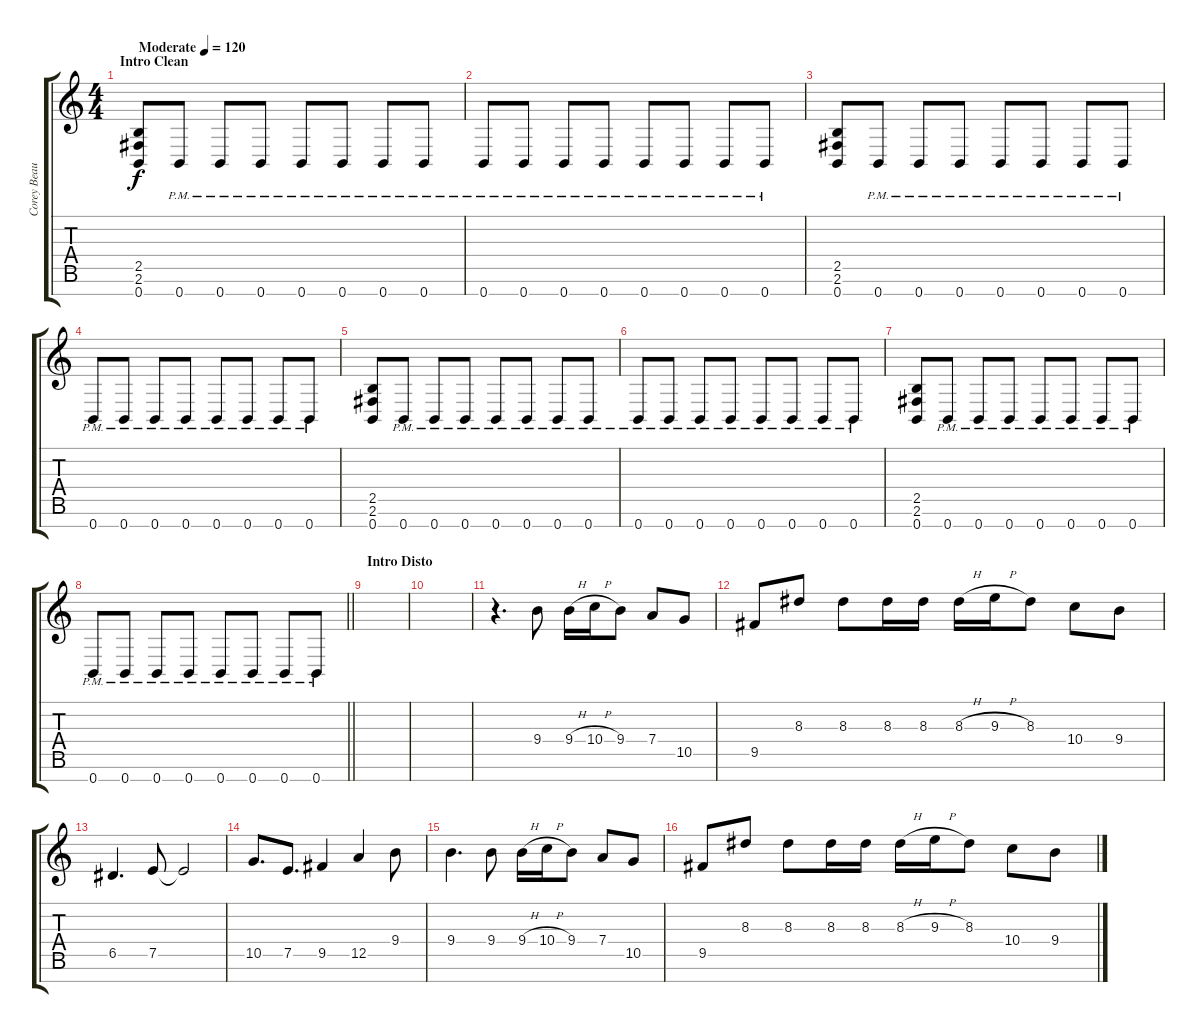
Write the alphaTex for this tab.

\track ("Corey Beaulieu" "Corey Beau") {instrument distortionguitar}
\staff {score tabs}
\tuning (E4 B3 G3 D3 A2 E2 B1) {hide}
\ts (4 4)
\section ("" "Intro Clean")
\tempo (120 "Moderate")
\clef g2
\ks c
(2.5 2.6 0.7).8{dy f volume 6 instrument distortionguitar} 0.7{pm}.8 0.7{pm}.8 0.7{pm}.8 0.7{pm}.8 0.7{pm}.8 0.7{pm}.8 0.7{pm}.8 |
0.7{pm}.8 0.7{pm}.8 0.7{pm}.8 0.7{pm}.8 0.7{pm}.8 0.7{pm}.8 0.7{pm}.8 0.7{pm}.8 |
(2.5 2.6 0.7).8{volume 9} 0.7{pm}.8 0.7{pm}.8 0.7{pm}.8 0.7{pm}.8 0.7{pm}.8 0.7{pm}.8 0.7{pm}.8 |
0.7{pm}.8 0.7{pm}.8 0.7{pm}.8 0.7{pm}.8 0.7{pm}.8 0.7{pm}.8 0.7{pm}.8 0.7{pm}.8 |
(2.5 2.6 0.7).8{volume 13} 0.7{pm}.8 0.7{pm}.8 0.7{pm}.8 0.7{pm}.8 0.7{pm}.8 0.7{pm}.8 0.7{pm}.8 |
0.7{pm}.8 0.7{pm}.8 0.7{pm}.8 0.7{pm}.8 0.7{pm}.8 0.7{pm}.8 0.7{pm}.8 0.7{pm}.8 |
(2.5 2.6 0.7).8 0.7{pm}.8 0.7{pm}.8 0.7{pm}.8 0.7{pm}.8 0.7{pm}.8 0.7{pm}.8 0.7{pm}.8 |
\barLineRight lightlight
0.7{pm}.8 0.7{pm}.8 0.7{pm}.8 0.7{pm}.8 0.7{pm}.8 0.7{pm}.8 0.7{pm}.8 0.7{pm}.8 |
\section ("" "Intro Disto")
|
|
r.4{d instrument distortionguitar} 9.4.8 9.4{h}.16 10.4{h}.16 9.4.8 7.4.8 10.5.8 |
9.5.8 8.3.8 8.3.8 8.3.16 8.3.16 8.3{h}.16 9.3{h}.16 8.3.8 10.4.8 9.4.8 |
6.5.4{d} 7.5.8 7.5{t}.2 |
10.5.8{d} 7.5.8{d} 9.5.4 12.5.4 9.4.8 |
9.4.4{d} 9.4.8 9.4{h}.16 10.4{h}.16 9.4.8 7.4.8 10.5.8 |
9.5.8 8.3.8 8.3.8 8.3.16 8.3.16 8.3{h}.16 9.3{h}.16 8.3.8 10.4.8 9.4.8
